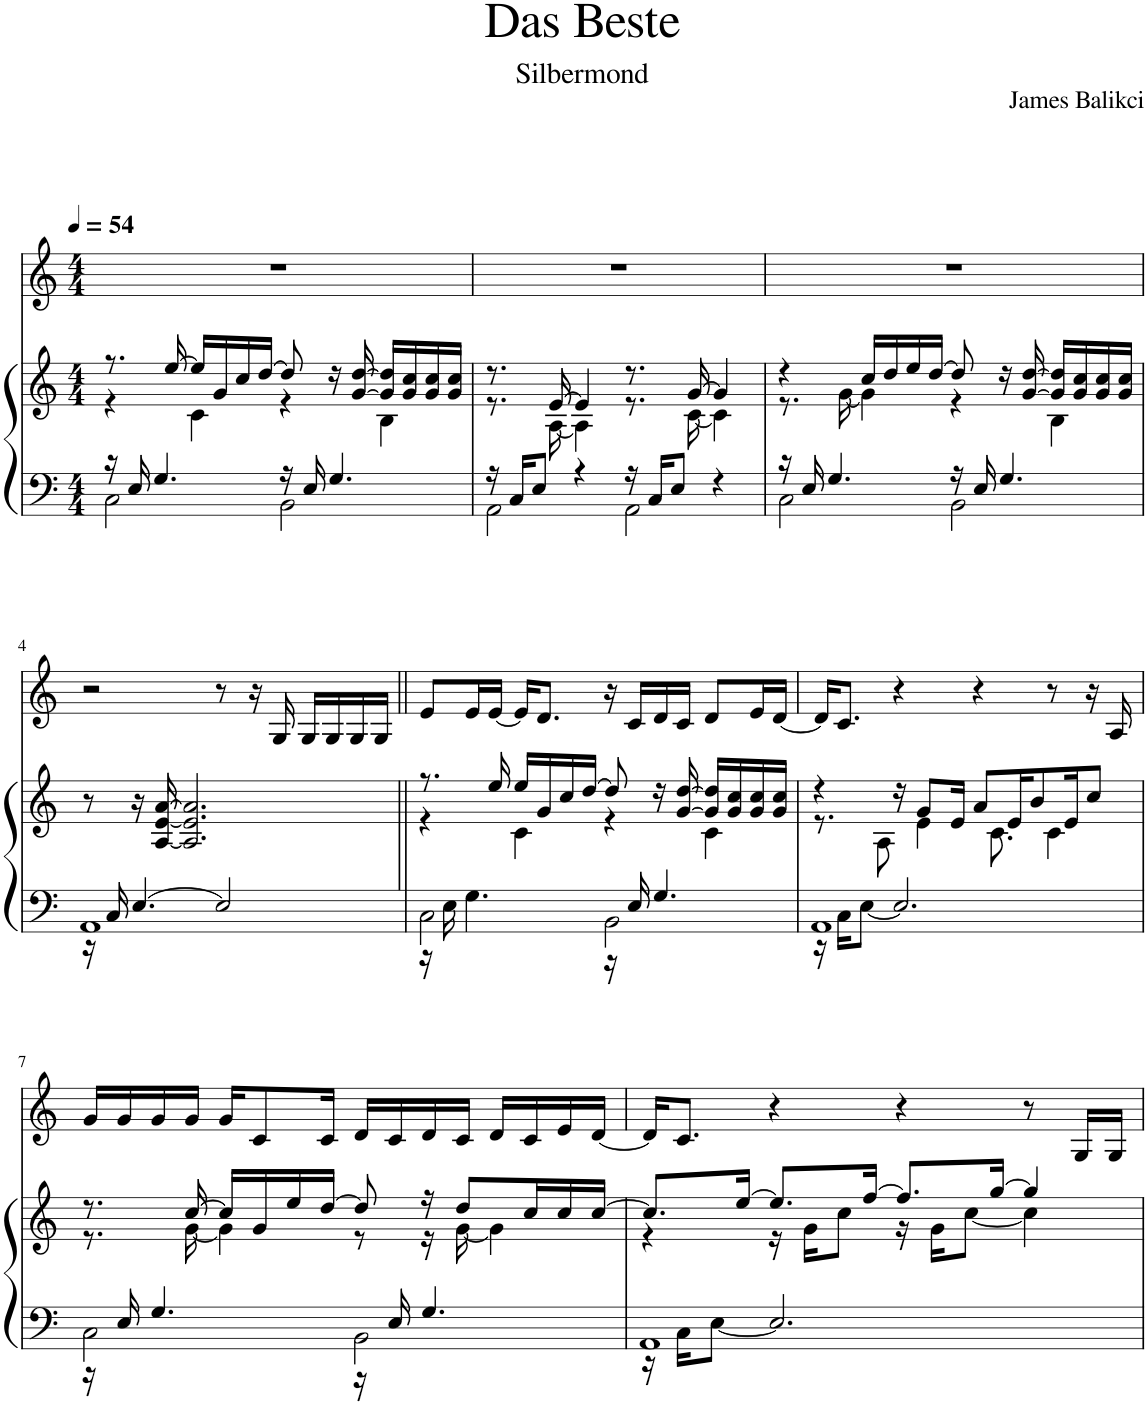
**kern	**kern	**kern
*part1	*part1	*part1
*staff3	*staff2	*staff1
*I"Piano	*	*
*I'Pno.	*	*
*clefF4	*clefG2	*clefG2
*k[]	*k[]	*k[]
*M4/4	*M4/4	*M4/4
*MM54	*MM54	*MM54
=1	=1	=1
*^	*^	*
2C\	16r	8.r	4r	1r
.	16E/	.	.	.
.	4.G/	.	.	.
.	.	[16ee/	.	.
.	.	16ee/LL]	4c\	.
.	.	16g/	.	.
.	.	16cc/	.	.
.	.	[16dd/JJ	.	.
2BB\	16r	8dd/]	4r	.
.	16E/	.	.	.
.	4.G/	16r	.	.
.	.	[16g/ [16dd/	.	.
.	.	16g/] 16dd/]LL	4B\	.
.	.	16g/ 16cc/	.	.
.	.	16g/ 16cc/	.	.
.	.	16g/ 16cc/JJ	.	.
=2	=2	=2	=2	=2
2AA\	16r	8.r	8.r	1r
.	16C/KL	.	.	.
.	8E/J	.	.	.
.	.	[16e/	[16A\	.
.	4r	4e/]	4A\]	.
2AA\	16r	8.r	8.r	.
.	16C/KL	.	.	.
.	8E/J	.	.	.
.	.	[16g/	[16c\	.
.	4r	4g/]	4c\]	.
=3	=3	=3	=3	=3
2C\	16r	4r	8.r	1r
.	16E/	.	.	.
.	4.G/	.	.	.
.	.	.	[16g\	.
.	.	16cc/LL	4g\]	.
.	.	16dd/	.	.
.	.	16ee/	.	.
.	.	[16dd/JJ	.	.
2BB\	16r	8dd/]	4r	.
.	16E/	.	.	.
.	4.G/	16r	.	.
.	.	[16g/ [16dd/	.	.
.	.	16g/] 16dd/]LL	4B\	.
.	.	16g/ 16cc/	.	.
.	.	16g/ 16cc/	.	.
.	.	16g/ 16cc/JJ	.	.
*	*	*v	*v	*
!!LO:LB:g=z
=4	=4	=4	=4
16r	1AA	8r	2r
16C/	.	.	.
[4.E/	.	16r	.
.	.	[16A/ [16e/ [16a/	.
.	.	2.A/] 2.e/] 2.a/]	.
2E/]	.	.	8r
.	.	.	16r
.	.	.	16G/
.	.	.	16G/LL
.	.	.	16G/
.	.	.	16G/
.	.	.	16G/JJ
=5||	=5||	=5||	=5||
*	*	*^	*
16r	2C\	8.r	4r	8e/L
16E\	.	.	.	.
4.G\	.	.	.	16e/L
.	.	16ee/	.	[16e/JJ
.	.	16ee/LL	4c\	16e/KL]
.	.	16g/	.	8.d/J
.	.	16cc/	.	.
.	.	[16dd/JJ	.	.
16r	2BB\	8dd/]	4r	16r
16E/	.	.	.	16c/LL
4.G/	.	16r	.	16d/
.	.	[16g/ [16dd/	.	16c/JJ
.	.	16g/] 16dd/]LL	4c\	8d/L
.	.	16g/ 16cc/	.	.
.	.	16g/ 16cc/	.	16e/L
.	.	16g/ 16cc/JJ	.	[16d/JJ
=6	=6	=6	=6	=6
16r	1AA	4r	8.r	16d/KL]
16C\KL	.	.	.	8.c/J
[8E\J	.	.	.	.
.	.	.	8A\	.
2.E/]	.	16r	.	4r
.	.	8g/L	4e\	.
.	.	16e/Jk	.	.
.	.	8a/L	.	4r
.	.	.	8.c\	.
.	.	16e/K	.	.
.	.	8b/	.	.
.	.	.	4c\	8r
.	.	16e/K	.	.
.	.	8cc/J	.	16r
.	.	.	.	16A/
!!LO:LB:g=z
=7	=7	=7	=7	=7
16r	2C\	8.r	8.r	16g/LL
16E/	.	.	.	16g/
4.G/	.	.	.	16g/
.	.	[16cc/	[16g\	16g/JJ
.	.	16cc/LL]	4g\]	16g/KL
.	.	16g/	.	8c/
.	.	16ee/	.	.
.	.	[16dd/JJ	.	16c/Jk
16r	2BB\	8dd/]	8r	16d/LL
16E/	.	.	.	16c/
4.G/	.	16r	16r	16d/
.	.	8dd/L	[16g\	16c/JJ
.	.	.	4g\]	16d/LL
.	.	16cc/L	.	16c/
.	.	16cc/	.	16e/
.	.	[16cc/JJ	.	[16d/JJ
=8	=8	=8	=8	=8
16r	1AA	8.cc/L]	4r	16d/KL]
16C\KL	.	.	.	8.c/J
[8E\J	.	.	.	.
.	.	[16ee/Jk	.	.
2.E/]	.	8.ee/L]	16r	4r
.	.	.	16g\KL	.
.	.	.	8cc\J	.
.	.	[16ff/Jk	.	.
.	.	8.ff/L]	16r	4r
.	.	.	16g\KL	.
.	.	.	[8cc\J	.
.	.	[16gg/Jk	.	.
.	.	4gg/]	4cc\]	8r
.	.	.	.	16G/LL
.	.	.	.	16G/JJ
*v	*v	*	*	*
*	*v	*v	*
=	=	=
*-	*-	*-
